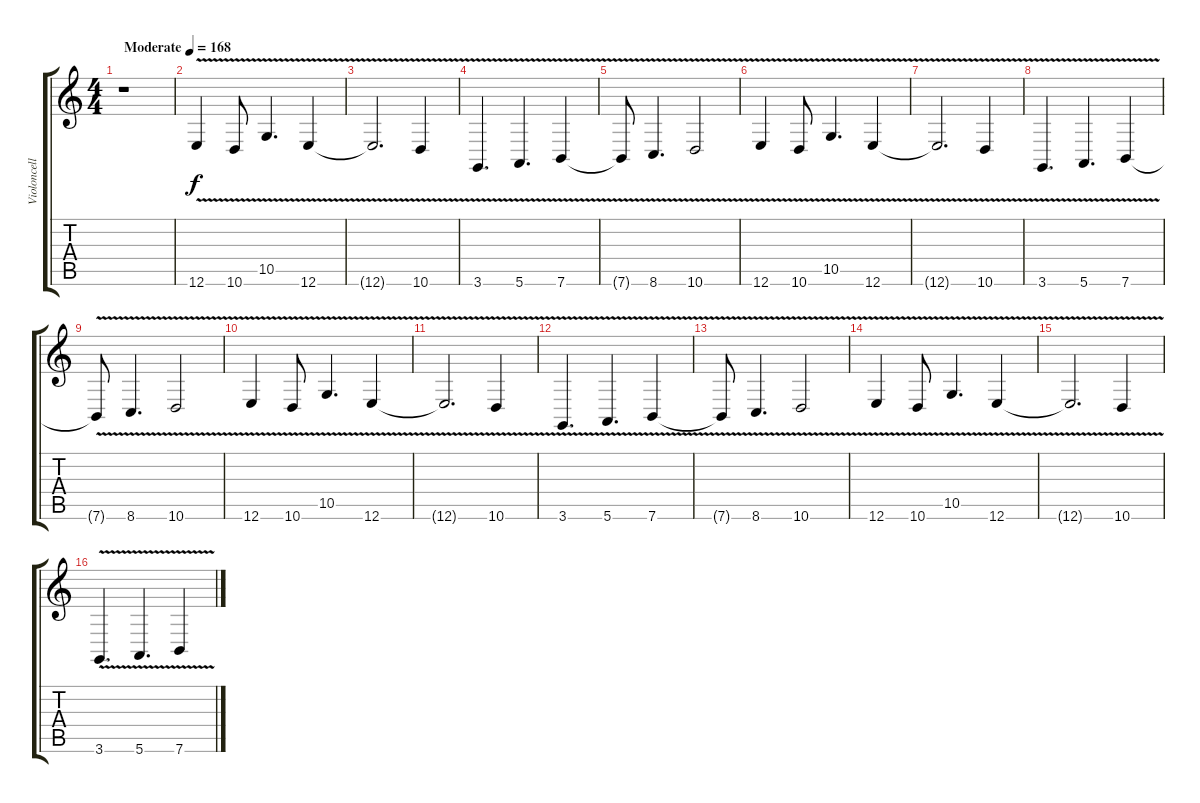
\track ("Violoncello" "Violoncell") {instrument cello}
\staff {score tabs}
\tuning (E4 B3 G3 D3 A2 E2) {hide}
\ts (4 4)
\tempo (168 "Moderate")
\clef g2
\ks c
r.1{dy f instrument cello} |
12.6{v}.4 10.6{v}.8 10.5{v}.4{d} 12.6{v}.4 |
12.6{v t}.2{d} 10.6{v}.4 |
3.6{v}.4{d} 5.6{v}.4{d} 7.6{v}.4 |
7.6{v t}.8 8.6{v}.4{d} 10.6{v}.2 |
12.6{v}.4 10.6{v}.8 10.5{v}.4{d} 12.6{v}.4 |
12.6{v t}.2{d} 10.6{v}.4 |
3.6{v}.4{d} 5.6{v}.4{d} 7.6{v}.4 |
7.6{v t}.8 8.6{v}.4{d} 10.6{v}.2 |
12.6{v}.4 10.6{v}.8 10.5{v}.4{d} 12.6{v}.4 |
12.6{v t}.2{d} 10.6{v}.4 |
3.6{v}.4{d} 5.6{v}.4{d} 7.6{v}.4 |
7.6{v t}.8 8.6{v}.4{d} 10.6{v}.2 |
12.6{v}.4 10.6{v}.8 10.5{v}.4{d} 12.6{v}.4 |
12.6{v t}.2{d} 10.6{v}.4 |
3.6{v}.4{d} 5.6{v}.4{d} 7.6{v}.4
